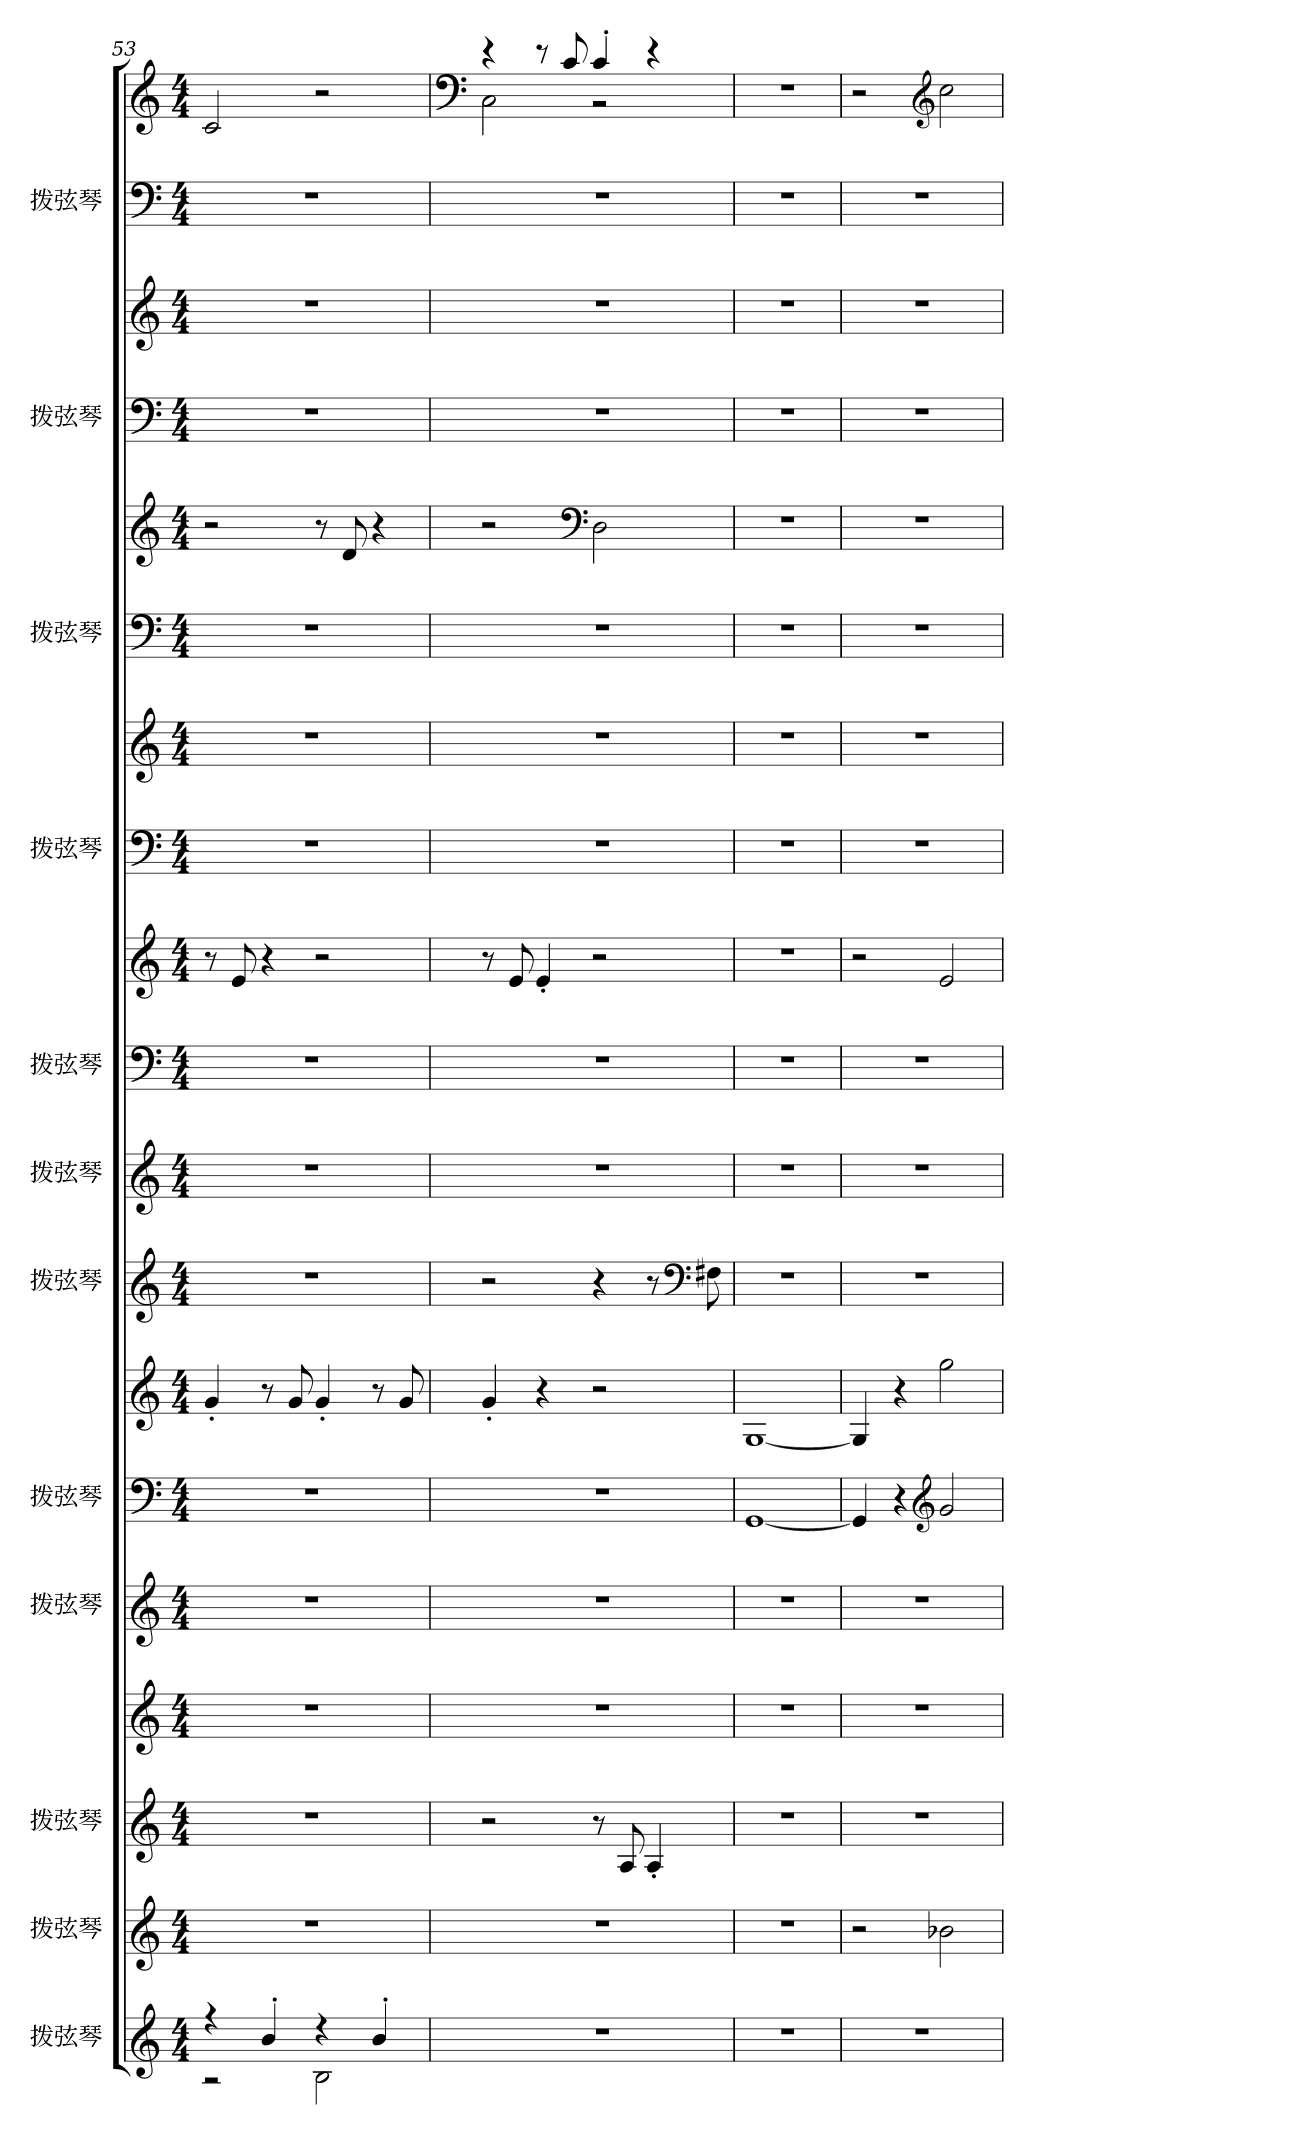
**kern	**kern	**kern	**kern	**kern	**kern	**kern	**kern	**kern	**kern	**kern	**kern	**kern	**kern	**kern	**kern	**kern	**kern	**kern
*part12	*part11	*part10	*part10	*part9	*part8	*part8	*part7	*part6	*part5	*part5	*part4	*part4	*part3	*part3	*part2	*part2	*part1	*part1
*staff19	*staff18	*staff17	*staff16	*staff15	*staff14	*staff13	*staff12	*staff11	*staff10	*staff9	*staff8	*staff7	*staff6	*staff5	*staff4	*staff3	*staff2	*staff1
*I"拨弦琴	*I"拨弦琴	*I"拨弦琴	*	*I"拨弦琴	*I"拨弦琴	*	*I"拨弦琴	*I"拨弦琴	*I"拨弦琴	*	*I"拨弦琴	*	*I"拨弦琴	*	*I"拨弦琴	*	*I"拨弦琴	*
*clefG2	*clefG2	*clefG2	*clefG2	*clefG2	*clefF4	*clefG2	*clefG2	*clefG2	*clefF4	*clefG2	*clefF4	*clefG2	*clefF4	*clefG2	*clefF4	*clefG2	*clefF4	*clefG2
*k[]	*k[]	*k[]	*k[]	*k[]	*k[]	*k[]	*k[]	*k[]	*k[]	*k[]	*k[]	*k[]	*k[]	*k[]	*k[]	*k[]	*k[]	*k[]
*M4/4	*M4/4	*M4/4	*M4/4	*M4/4	*M4/4	*M4/4	*M4/4	*M4/4	*M4/4	*M4/4	*M4/4	*M4/4	*M4/4	*M4/4	*M4/4	*M4/4	*M4/4	*M4/4
=53	=53	=53	=53	=53	=53	=53	=53	=53	=53	=53	=53	=53	=53	=53	=53	=53	=53	=53
*^	*	*	*	*	*	*	*	*	*	*	*	*	*	*	*	*	*	*
4r	2r	1r	1r	1r	1r	1r	4g'/	1r	1r	1r	8r	1r	1r	1r	2r	1r	1r	1r	2c/
.	.	.	.	.	.	.	.	.	.	.	8e/	.	.	.	.	.	.	.	.
4b'/	.	.	.	.	.	.	8r	.	.	.	4r	.	.	.	.	.	.	.	.
.	.	.	.	.	.	.	8g/	.	.	.	.	.	.	.	.	.	.	.	.
4r	2B\	.	.	.	.	.	4g'/	.	.	.	2r	.	.	.	8r	.	.	.	2r
.	.	.	.	.	.	.	.	.	.	.	.	.	.	.	8d/	.	.	.	.
4b'/	.	.	.	.	.	.	8r	.	.	.	.	.	.	.	4r	.	.	.	.
.	.	.	.	.	.	.	8g/	.	.	.	.	.	.	.	.	.	.	.	.
*v	*v	*	*	*	*	*	*	*	*	*	*	*	*	*	*	*	*	*	*
!!LO:PB:g=z
=54	=54	=54	=54	=54	=54	=54	=54	=54	=54	=54	=54	=54	=54	=54	=54	=54	=54	=54
*	*	*	*	*	*	*	*	*	*	*	*	*	*	*	*	*	*	*clefF4
*	*	*	*	*	*	*	*	*	*	*	*	*	*	*	*	*	*	*^
1r	1r	2r	1r	1r	1r	4g'/	2r	1r	1r	8r	1r	1r	1r	2r	1r	1r	1r	4r	2C\
.	.	.	.	.	.	.	.	.	.	8e/	.	.	.	.	.	.	.	.	.
.	.	.	.	.	.	4r	.	.	.	4e'/	.	.	.	.	.	.	.	8r	.
.	.	.	.	.	.	.	.	.	.	.	.	.	.	.	.	.	.	8c/	.
*	*	*	*	*	*	*	*	*	*	*	*	*	*	*clefF4	*	*	*	*	*
.	.	8r	.	.	.	2r	4r	.	.	2r	.	.	.	2D\	.	.	.	4c'/	2r
.	.	8A/	.	.	.	.	.	.	.	.	.	.	.	.	.	.	.	.	.
.	.	4A'/	.	.	.	.	8r	.	.	.	.	.	.	.	.	.	.	4r	.
*	*	*	*	*	*	*	*clefF4	*	*	*	*	*	*	*	*	*	*	*	*
.	.	.	.	.	.	.	8F#X\	.	.	.	.	.	.	.	.	.	.	.	.
*	*	*	*	*	*	*	*	*	*	*	*	*	*	*	*	*	*	*v	*v
=55	=55	=55	=55	=55	=55	=55	=55	=55	=55	=55	=55	=55	=55	=55	=55	=55	=55	=55
1r	1r	1r	1r	1r	[1GG	[1G	1r	1r	1r	1r	1r	1r	1r	1r	1r	1r	1r	1r
=56	=56	=56	=56	=56	=56	=56	=56	=56	=56	=56	=56	=56	=56	=56	=56	=56	=56	=56
1r	2r	1r	1r	1r	4GG/]	4G/]	1r	1r	1r	2r	1r	1r	1r	1r	1r	1r	1r	2r
.	.	.	.	.	4r	4r	.	.	.	.	.	.	.	.	.	.	.	.
*	*	*	*	*	*clefG2	*	*	*	*	*	*	*	*	*	*	*	*	*clefG2
.	2b-X\	.	.	.	2g/	2gg\	.	.	.	2e/	.	.	.	.	.	.	.	2cc\
=	=	=	=	=	=	=	=	=	=	=	=	=	=	=	=	=	=	=
*-	*-	*-	*-	*-	*-	*-	*-	*-	*-	*-	*-	*-	*-	*-	*-	*-	*-	*-
